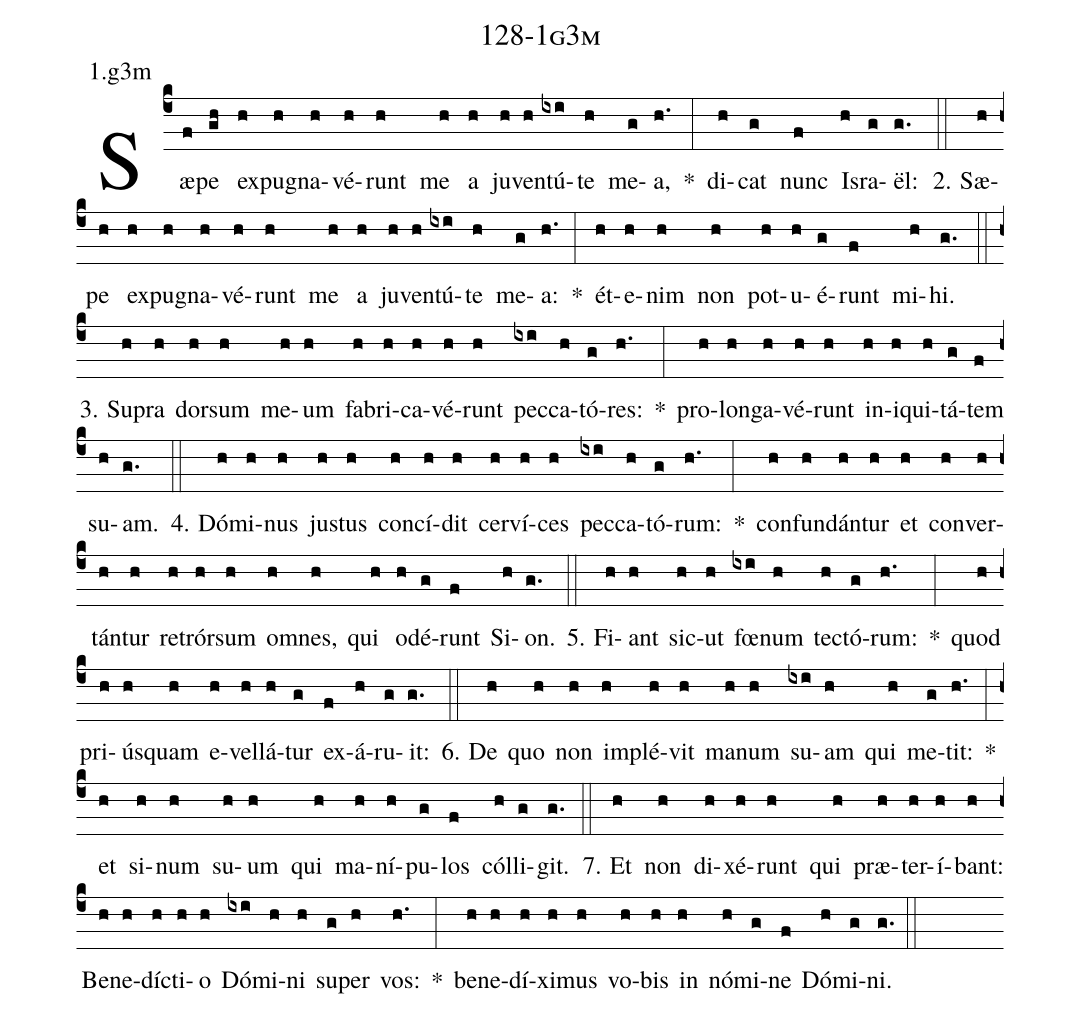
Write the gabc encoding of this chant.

name: 128-1g3m;
annotation: 1.g3m;
%%
(c4)Sæ(f)pe(gh) ex(h)pu(h)gna(h)vé(h)runt(h) me(h) a(h) ju(h)ven(h)tú(ixi)te(h) me(g)a,(h.) *(:) di(h)cat(g) nunc(f) Is(h)ra(g)ël:(g.) (::)
2. Sæ(h)pe(h) ex(h)pu(h)gna(h)vé(h)runt(h) me(h) a(h) ju(h)ven(h)tú(ixi)te(h) me(g)a:(h.) *(:) ét(h)e(h)nim(h) non(h) pot(h)u(h)é(g)runt(f) mi(h)hi.(g.) (::)
3. Su(h)pra(h) dor(h)sum(h) me(h)um(h) fa(h)bri(h)ca(h)vé(h)runt(h) pec(ixi)ca(h)tó(g)res:(h.) *(:) pro(h)lon(h)ga(h)vé(h)runt(h) in(h)i(h)qui(h)tá(g)tem(f) su(h)am.(g.) (::)
4. Dó(h)mi(h)nus(h) jus(h)tus(h) con(h)cí(h)dit(h) cer(h)ví(h)ces(h) pec(ixi)ca(h)tó(g)rum:(h.) *(:) con(h)fun(h)dán(h)tur(h) et(h) con(h)ver(h)tán(h)tur(h) re(h)trór(h)sum(h) om(h)nes,(h) qui(h) o(h)dé(g)runt(f) Si(h)on.(g.) (::)
5. Fi(h)ant(h) sic(h)ut(h) fœ(ixi)num(h) tec(h)tó(g)rum:(h.) *(:) quod(h) pri(h)ús(h)quam(h) e(h)vel(h)lá(h)tur(g) ex(f)á(h)ru(g)it:(g.) (::)
6. De(h) quo(h) non(h) im(h)plé(h)vit(h) ma(h)num(h) su(ixi)am(h) qui(h) me(g)tit:(h.) *(:) et(h) si(h)num(h) su(h)um(h) qui(h) ma(h)ní(h)pu(g)los(f) cól(h)li(g)git.(g.) (::)
7. Et(h) non(h) di(h)xé(h)runt(h) qui(h) præ(h)ter(h)í(h)bant:(h) Be(h)ne(h)díc(h)ti(h)o(h) Dó(ixi)mi(h)ni(h) su(g)per(h) vos:(h.) *(:) be(h)ne(h)dí(h)xi(h)mus(h) vo(h)bis(h) in(h) nó(h)mi(g)ne(f) Dó(h)mi(g)ni.(g.) (::)
